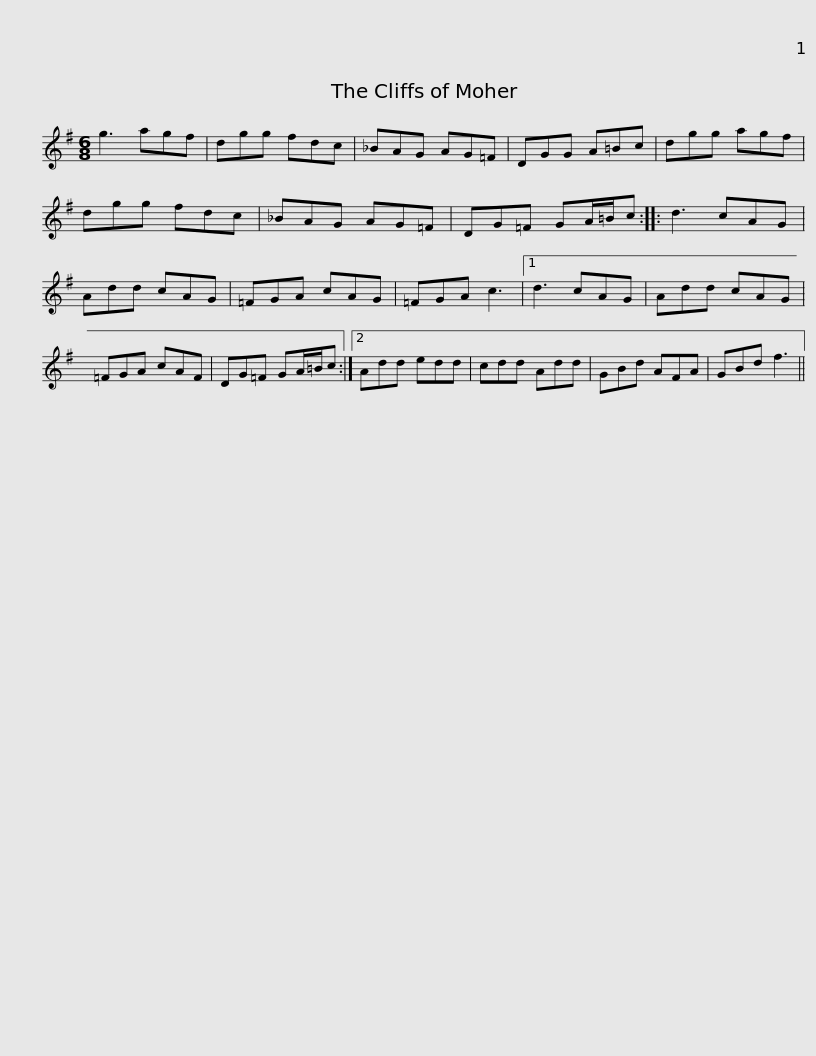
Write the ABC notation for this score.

X:1
L:1/8
M:6/8
I:linebreak $
K:G
V:1 treble
V:1
 g3 agf | dgg fdc | _BAG AG=F | DGG A=Bc | dgg agf | %5
 dgg fdc | _BAG AG=F |$ DG=F GA/=B/c :: d3 cAG | Add cAG | %10
 =FGA cAG | =FGA c3 |1 d3 cAG | Add cAG |$ =FGA cAF | %15
 DG=F GA/=B/c :|2 Add edd | cdd Add | GBd AFA | GBd f3 || %20
